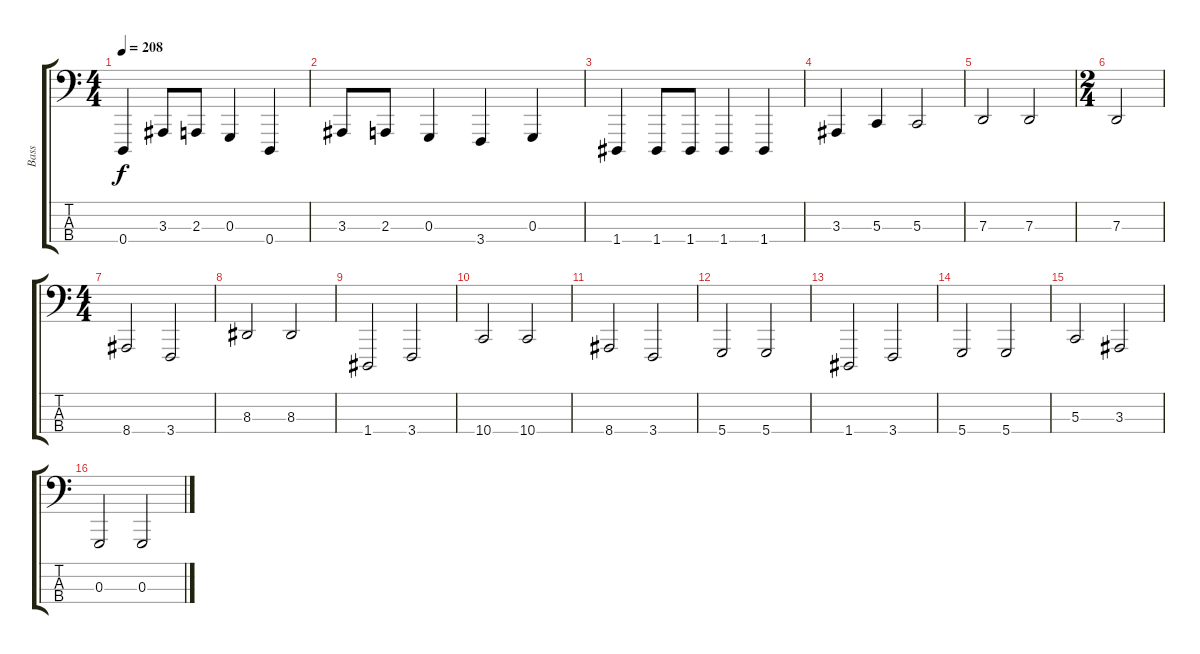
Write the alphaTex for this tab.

\track ("Bass" "Bass") {instrument stringensemble1}
\staff {score tabs}
\tuning (F2 C2 G1 D1) {hide}
\ts (4 4)
\tempo 208
\clef f4
\ks c
0.4.4{dy f} 3.3.8 2.3.8 0.3.4 0.4.4 |
3.3.8 2.3.8 0.3.4 3.4.4 0.3.4 |
1.4.4 1.4.8 1.4.8 1.4.4 1.4.4 |
3.3.4 5.3.4 5.3.2 |
7.3.2 7.3.2 |
\ts (2 4)
7.3.2 |
\ts (4 4)
8.4.2 3.4.2 |
8.3.2 8.3.2 |
1.4.2 3.4.2 |
10.4.2 10.4.2 |
8.4.2 3.4.2 |
5.4.2 5.4.2 |
1.4.2 3.4.2 |
5.4.2 5.4.2 |
5.3.2 3.3.2 |
0.3.2 0.3.2
